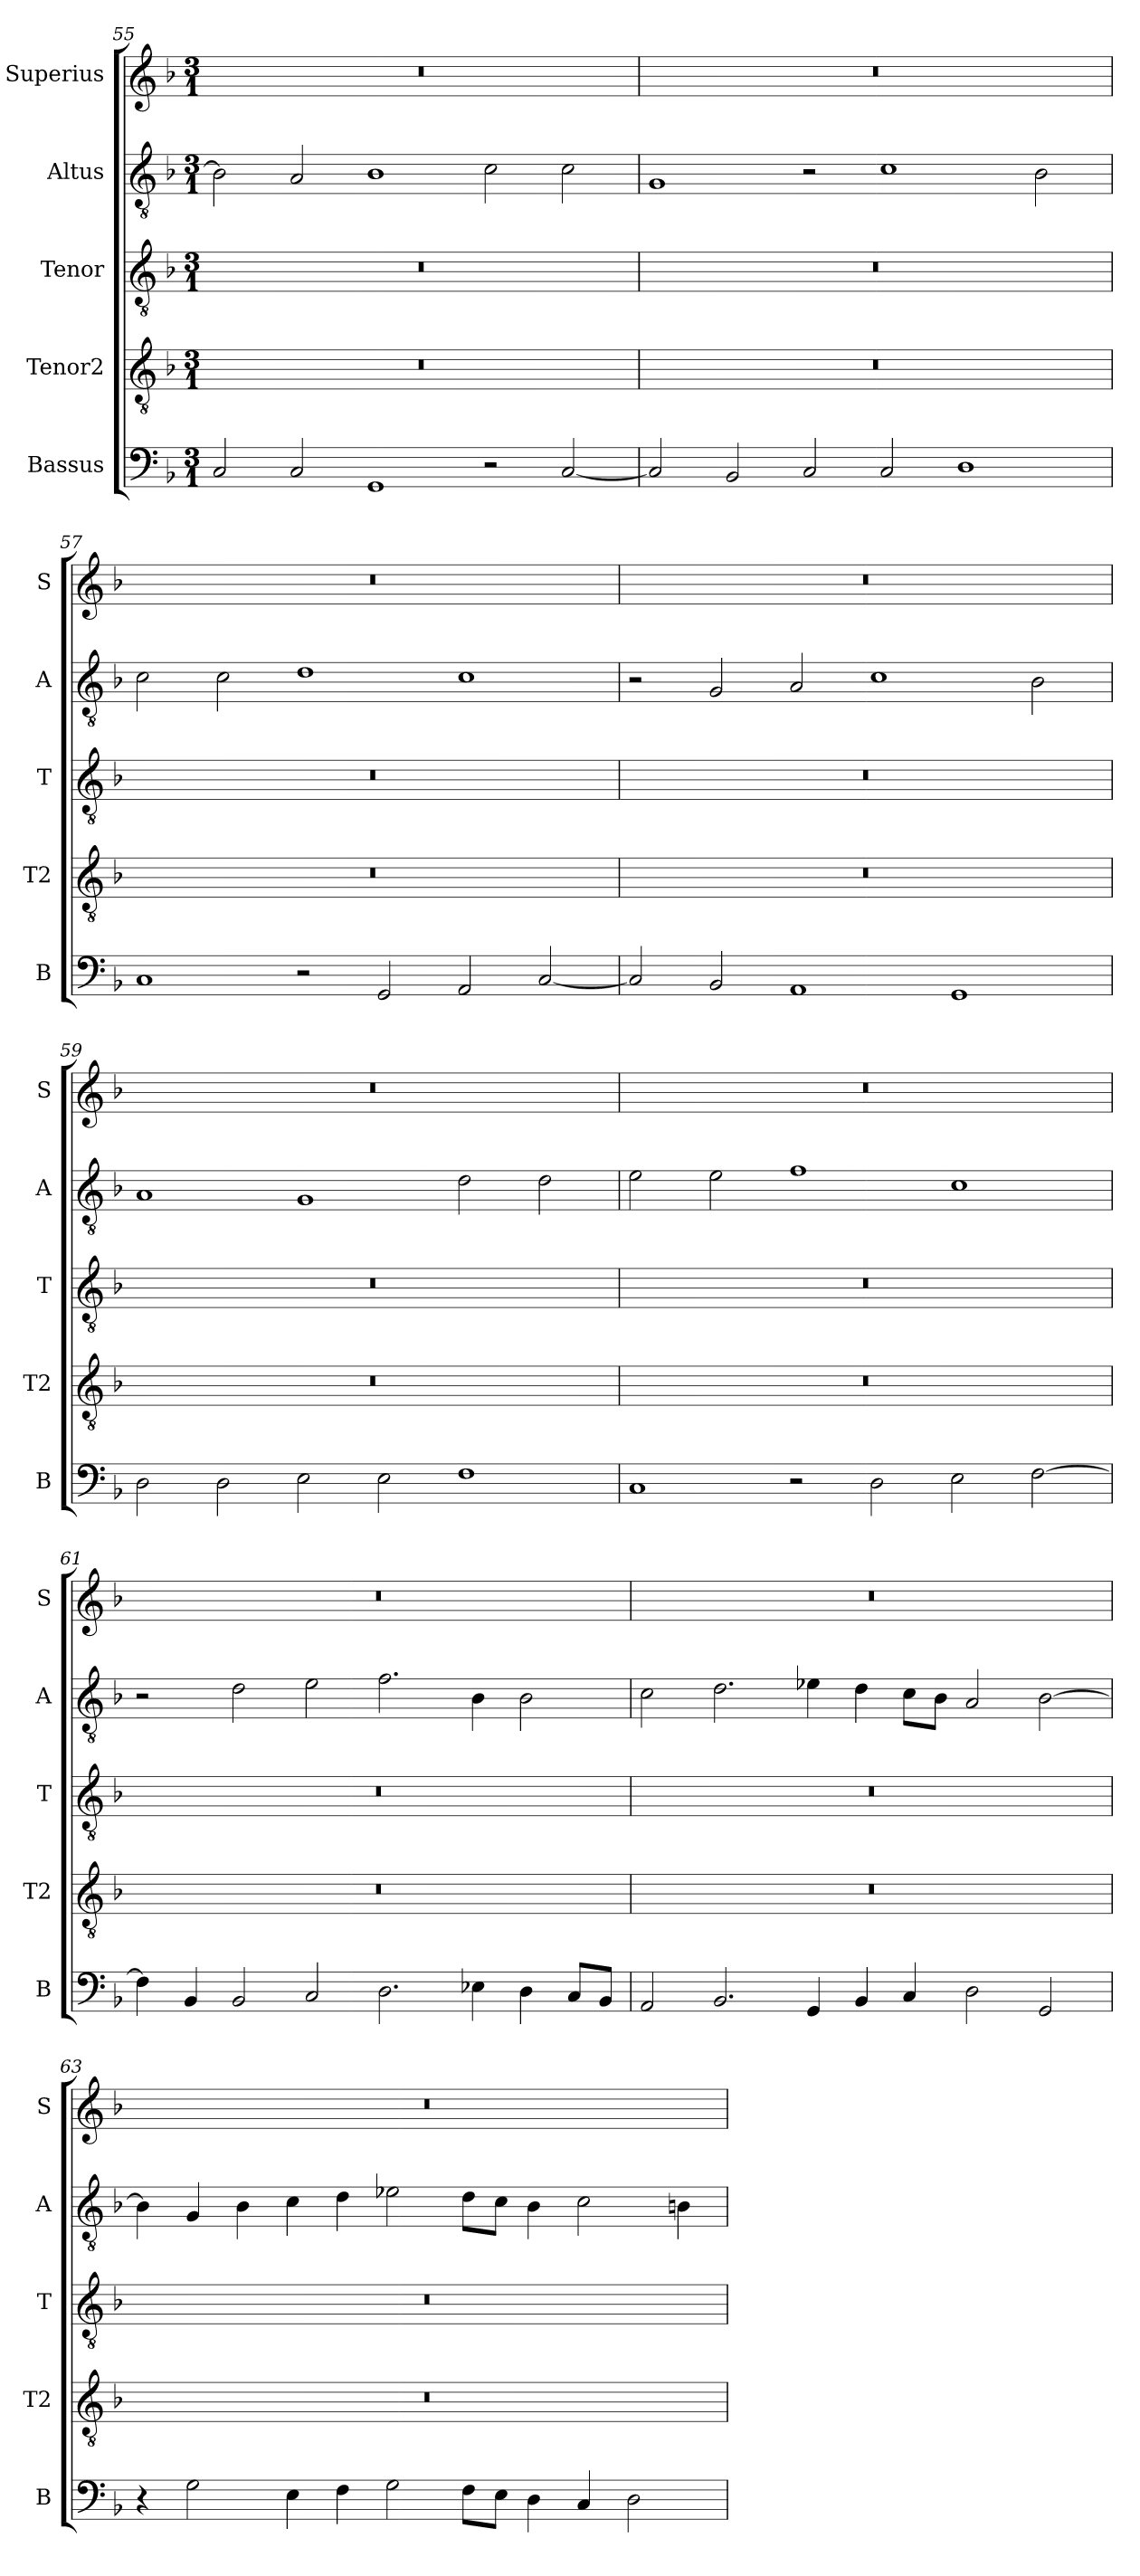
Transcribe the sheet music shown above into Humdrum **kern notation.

**kern	**kern	**kern	**kern	**kern
*part5	*part4	*part3	*part2	*part1
*staff5	*staff4	*staff3	*staff2	*staff1
*I"Bassus	*I"Tenor2	*I"Tenor	*I"Altus	*I"Superius
*I'B	*I'T2	*I'T	*I'A	*I'S
*clefF4	*clefGv2	*clefGv2	*clefGv2	*clefG2
*k[b-]	*k[b-]	*k[b-]	*k[b-]	*k[b-]
*M3/1	*M3/1	*M3/1	*M3/1	*M3/1
=55	=55	=55	=55	=55
2C/	0.r	0.r	2B-\]	0.r
2C/	.	.	2A/	.
1GG	.	.	1B-	.
2r	.	.	2c\	.
[2C/	.	.	2c\	.
=56	=56	=56	=56	=56
2C/]	0.r	0.r	1G	0.r
2BB-/	.	.	.	.
2C/	.	.	2r	.
2C/	.	.	1c	.
1D	.	.	.	.
.	.	.	2B-\	.
=57	=57	=57	=57	=57
1C	0.r	0.r	2c\	0.r
.	.	.	2c\	.
2r	.	.	1d	.
2GG/	.	.	.	.
2AA/	.	.	1c	.
[2C/	.	.	.	.
=58	=58	=58	=58	=58
2C/]	0.r	0.r	2r	0.r
2BB-/	.	.	2G/	.
1AA	.	.	2A/	.
.	.	.	1c	.
1GG	.	.	.	.
.	.	.	2B-\	.
=59	=59	=59	=59	=59
2D\	0.r	0.r	1A	0.r
2D\	.	.	.	.
2E\	.	.	1G	.
2E\	.	.	.	.
1F	.	.	2d\	.
.	.	.	2d\	.
=60	=60	=60	=60	=60
1C	0.r	0.r	2e\	0.r
.	.	.	2e\	.
2r	.	.	1f	.
2D\	.	.	.	.
2E\	.	.	1c	.
[2F\	.	.	.	.
=61	=61	=61	=61	=61
4F\]	0.r	0.r	2r	0.r
4BB-/	.	.	.	.
2BB-/	.	.	2d\	.
2C/	.	.	2e\	.
2.D\	.	.	2.f\	.
4E-X\	.	.	4B-\	.
4D\	.	.	2B-\	.
8C/L	.	.	.	.
8BB-/J	.	.	.	.
=62	=62	=62	=62	=62
2AA/	0.r	0.r	2c\	0.r
2.BB-/	.	.	2.d\	.
4GG/	.	.	4e-X\	.
4BB-/	.	.	4d\	.
4C/	.	.	8c\L	.
.	.	.	8B-\J	.
2D\	.	.	2A/	.
2GG/	.	.	[2B-\	.
=63	=63	=63	=63	=63
4r	0.r	0.r	4B-\]	0.r
2G\	.	.	4G/	.
.	.	.	4B-\	.
4E\	.	.	4c\	.
4F\	.	.	4d\	.
2G\	.	.	2e-X\	.
8F\L	.	.	8d\L	.
8E\J	.	.	8c\J	.
4D\	.	.	4B-\	.
4C/	.	.	2c\	.
2D\	.	.	.	.
.	.	.	4Bn\	.
=	=	=	=	=
*-	*-	*-	*-	*-
